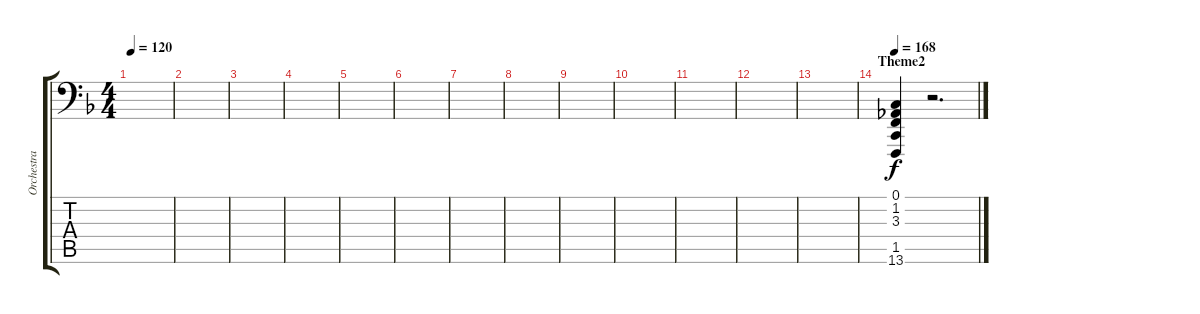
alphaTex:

\track ("Orchestra hit" "Orchestra ") {instrument orchestrahit}
\staff {score tabs}
\tuning (C3 G2 D2 A1 E1 B0) {hide}
\ts (4 4)
\tempo 120
\clef f4
\ks f
|
|
|
|
|
|
|
|
|
|
|
|
|
\section ("" "Theme2")
\tempo 168
(0.1 1.2 3.3 1.5 13.6).4 r.2{d}
